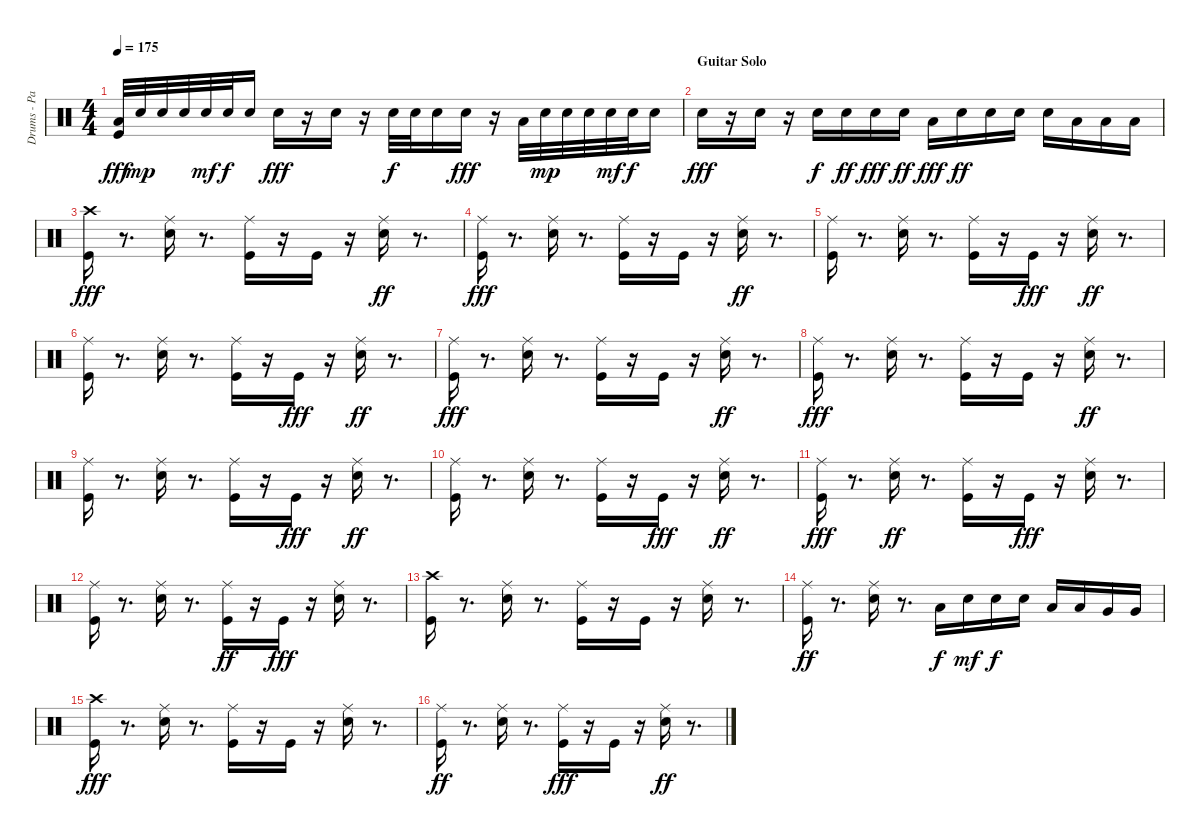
\track ("Drums - Paice" "Drums - Pa") {instrument percussion}
\staff {score}
\articulation defaults
\ts (4 4)
\tempo 175
\clef neutral
\ks c
("Kick (hit)" "Low Tom (hit)").32{dy fff} "Snare (hit) 2".32{dy mp} "Snare (hit) 2".32 "Snare (hit) 2".32 "Snare (hit) 2".32{dy mf} "Snare (hit) 2".32{dy f} "Snare (hit) 2".16 "Snare (hit) 2".16{dy fff} r.16 "Snare (hit) 2".16 r.16 "Snare (hit) 2".32{dy f} "Snare (hit) 2".32 "Snare (hit) 2".16 "Snare (hit) 2".16{dy fff} r.16 "Low Tom (hit)".32 "Snare (hit) 2".32{dy mp} "Snare (hit) 2".32 "Snare (hit) 2".32 "Snare (hit) 2".32{dy mf} "Snare (hit) 2".32{dy f} "Snare (hit) 2".16 |
\section ("" "Guitar Solo")
"Snare (hit) 2".16{dy fff} r.16 "Snare (hit) 2".16 r.16 "Snare (hit) 2".16{dy f} "Snare (hit) 2".16{dy ff} "Snare (hit) 2".16{dy fff} "Snare (hit) 2".16{dy ff} "Low Tom (hit)".16{dy fff} "Snare (hit) 2".16{dy ff} "Snare (hit) 2".16 "Snare (hit) 2".16 "Snare (hit) 2".16 "Low Tom (hit)".16 "Low Tom (hit)".16 "Low Tom (hit)".16 |
("Crash high (hit)" "Kick (hit)").16{dy fff} r.8{d} ("Ride (middle)" "Snare (hit) 2").16 r.8{d} ("Ride (middle)" "Kick (hit)").16 r.16 "Kick (hit)".16 r.16 ("Snare (hit) 2" "Ride (middle)").16{dy ff} r.8{d} |
("Ride (middle)" "Kick (hit)").16{dy fff} r.8{d} ("Ride (middle)" "Snare (hit) 2").16 r.8{d} ("Ride (middle)" "Kick (hit)").16 r.16 "Kick (hit)".16 r.16 ("Snare (hit) 2" "Ride (middle)").16{dy ff} r.8{d} |
("Kick (hit)" "Ride (middle)").16 r.8{d} ("Snare (hit) 2" "Ride (middle)").16 r.8{d} ("Kick (hit)" "Ride (middle)").16 r.16 "Kick (hit)".16{dy fff} r.16 ("Snare (hit) 2" "Ride (middle)").16{dy ff} r.8{d} |
("Kick (hit)" "Ride (middle)").16 r.8{d} ("Snare (hit) 2" "Ride (middle)").16 r.8{d} ("Kick (hit)" "Ride (middle)").16 r.16 "Kick (hit)".16{dy fff} r.16 ("Snare (hit) 2" "Ride (middle)").16{dy ff} r.8{d} |
("Ride (middle)" "Kick (hit)").16{dy fff} r.8{d} ("Ride (middle)" "Snare (hit) 2").16 r.8{d} ("Ride (middle)" "Kick (hit)").16 r.16 "Kick (hit)".16 r.16 ("Snare (hit) 2" "Ride (middle)").16{dy ff} r.8{d} |
("Ride (middle)" "Kick (hit)").16{dy fff} r.8{d} ("Ride (middle)" "Snare (hit) 2").16 r.8{d} ("Ride (middle)" "Kick (hit)").16 r.16 "Kick (hit)".16 r.16 ("Snare (hit) 2" "Ride (middle)").16{dy ff} r.8{d} |
("Kick (hit)" "Ride (middle)").16 r.8{d} ("Snare (hit) 2" "Ride (middle)").16 r.8{d} ("Kick (hit)" "Ride (middle)").16 r.16 "Kick (hit)".16{dy fff} r.16 ("Snare (hit) 2" "Ride (middle)").16{dy ff} r.8{d} |
("Kick (hit)" "Ride (middle)").16 r.8{d} ("Snare (hit) 2" "Ride (middle)").16 r.8{d} ("Kick (hit)" "Ride (middle)").16 r.16 "Kick (hit)".16{dy fff} r.16 ("Snare (hit) 2" "Ride (middle)").16{dy ff} r.8{d} |
("Ride (middle)" "Kick (hit)").16{dy fff} r.8{d} ("Snare (hit) 2" "Ride (middle)").16{dy ff} r.8{d} ("Kick (hit)" "Ride (middle)").16 r.16 "Kick (hit)".16{dy fff} r.16 ("Ride (middle)" "Snare (hit) 2").16 r.8{d} |
("Ride (middle)" "Kick (hit)").16 r.8{d} ("Ride (middle)" "Snare (hit) 2").16 r.8{d} ("Kick (hit)" "Ride (middle)").16{dy ff} r.16 "Kick (hit)".16{dy fff} r.16 ("Ride (middle)" "Snare (hit) 2").16 r.8{d} |
("Kick (hit)" "Crash high (hit)").16 r.8{d} ("Ride (middle)" "Snare (hit) 2").16 r.8{d} ("Ride (middle)" "Kick (hit)").16 r.16 "Kick (hit)".16 r.16 ("Ride (middle)" "Snare (hit) 2").16 r.8{d} |
("Kick (hit)" "Ride (middle)").16{dy ff} r.8{d} ("Snare (hit) 2" "Ride (middle)").16 r.8{d} "Low Tom (hit)".16{dy f} "Snare (hit) 2".16{dy mf} "Snare (hit) 2".16{dy f} "Snare (hit) 2".16 "Low Tom (hit)".16 "Low Tom (hit)".16 "Very Low Tom (hit)".16 "Very Low Tom (hit)".16 |
("Kick (hit)" "Crash high (hit)").16{dy fff} r.8{d} ("Ride (middle)" "Snare (hit) 2").16 r.8{d} ("Ride (middle)" "Kick (hit)").16 r.16 "Kick (hit)".16 r.16 ("Ride (middle)" "Snare (hit) 2").16 r.8{d} |
("Kick (hit)" "Ride (middle)").16{dy ff} r.8{d} ("Snare (hit) 2" "Ride (middle)").16 r.8{d} ("Ride (middle)" "Kick (hit)").16{dy fff} r.16 "Kick (hit)".16 r.16 ("Snare (hit) 2" "Ride (middle)").16{dy ff} r.8{d}
